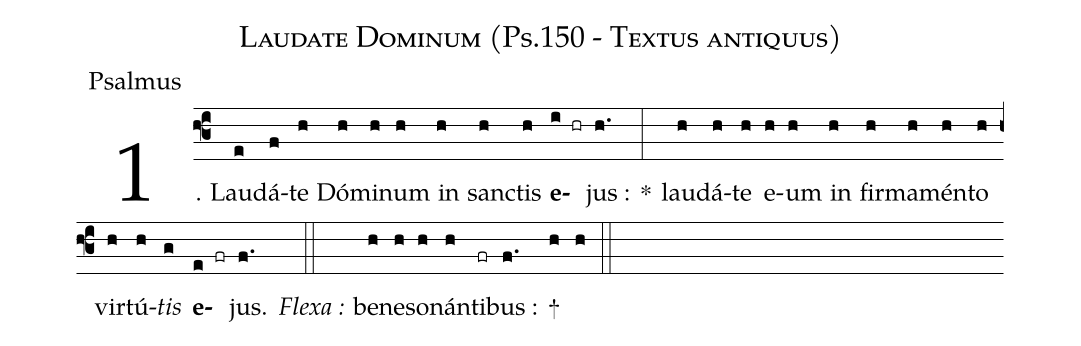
name:Laudate Dominum (Ps.150 - Textus antiquus);
office-part:Psalmus;
%%
(f3) 1. Lau(e)dá(f)te(h) Dó(h)mi(h)num(h) in(h) san(h)ctis(h) <b>e</b>(i hr)jus :(h.) *(:) lau(h)dá(h)te(h) e(h)um(h) in(h) fir(h)ma(h)mén(h)to(h) vir(h)tú(h)<i>tis</i>(g) <b>e</b>(e fr)jus.(f.) (::) <i>Flexa :</i> b{e}(h)ne(h)so(h)nán(h)ti(fr)bus :(f.) +(h) (h) (::)
